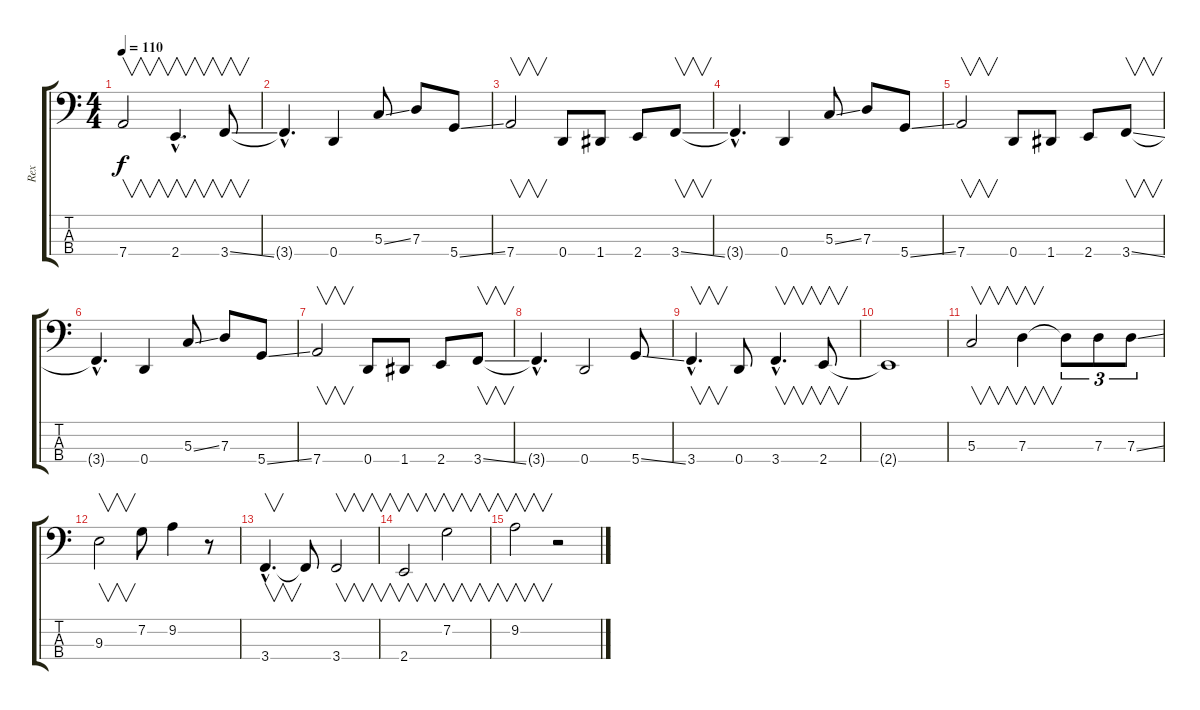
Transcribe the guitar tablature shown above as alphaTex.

\track ("Rex" "Rex") {instrument electricbasspick}
\staff {score tabs}
\tuning (F2 C2 G1 D1) {hide}
\ts (4 4)
\tempo 110
\clef f4
\ks c
7.4.2{v dy f} 2.4{hac}.4{v d} 3.4{ss}.8{v} |
3.4{hac t}.4{d} 0.4.4 5.3{ss}.8 7.3.8 5.4{ss}.8 |
7.4.2{v} 0.4.8 1.4.8 2.4.8 3.4{ss}.8{v} |
3.4{hac t}.4{d} 0.4.4 5.3{ss}.8 7.3.8 5.4{ss}.8 |
7.4.2{v} 0.4.8 1.4.8 2.4.8 3.4{ss}.8{v} |
3.4{hac t}.4{d} 0.4.4 5.3{ss}.8 7.3.8 5.4{ss}.8 |
7.4.2{v} 0.4.8 1.4.8 2.4.8 3.4{ss}.8{v} |
3.4{hac t}.4{d} 0.4.2 5.4{ss}.8 |
3.4{hac}.4{v d} 0.4.8 3.4{hac}.4{v d} 2.4.8{v} |
2.4{t}.1 |
5.3.2{v} 7.3.4{v} 7.3{t}.8{tu (3 2)} 7.3.8{tu (3 2)} 7.3{ss}.8{tu (3 2)} |
9.3.2{v} 7.2.8{volume 12} 9.2.4 r.8 |
3.4{hac}.4{v d volume 16} 3.4{t}.8 3.4.2{v} |
2.4.2{v} 7.2.2{v} |
9.2.2{v} r.2
